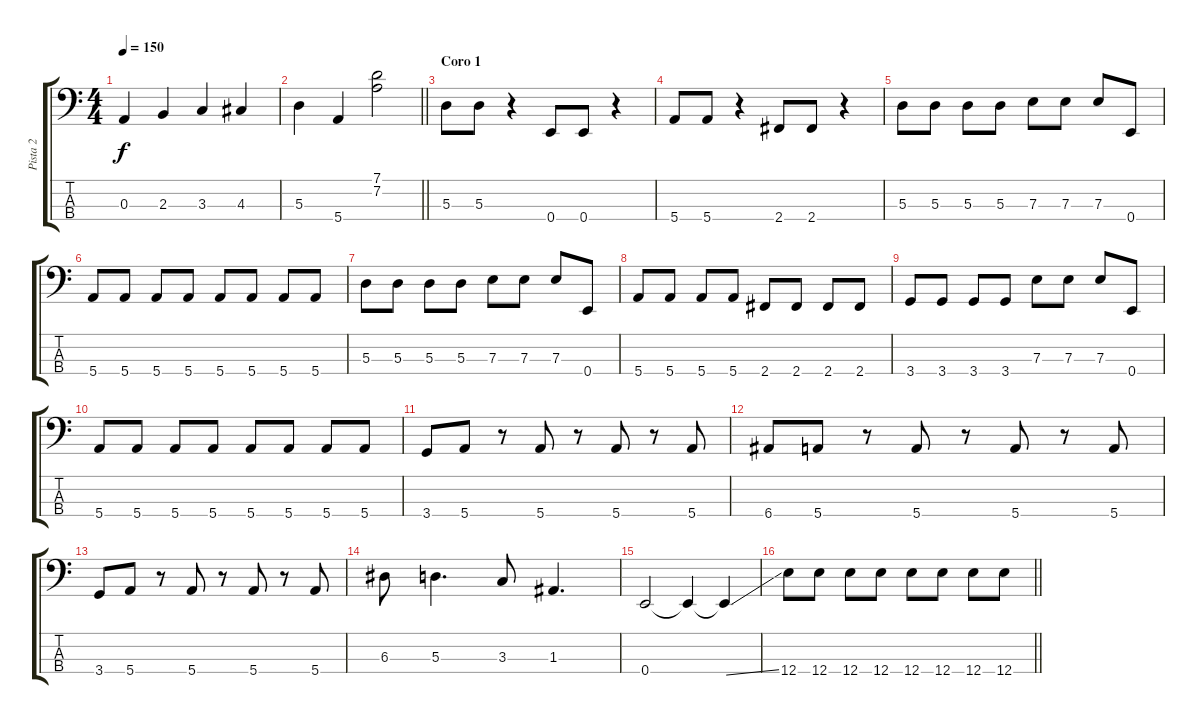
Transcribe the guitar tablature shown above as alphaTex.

\track ("Pista 2" "Pista 2") {mute instrument electricbassfinger}
\staff {score tabs}
\tuning (G2 D2 A1 E1) {hide}
\ts (4 4)
\tempo 150
\clef f4
\ks c
0.3.4{dy f} 2.3.4 3.3.4 4.3.4 |
\barLineRight lightlight
5.3.4 5.4.4 (7.1 7.2).2 |
\section ("" "Coro 1")
5.3.8 5.3.8 r.4 0.4.8 0.4.8 r.4 |
5.4.8 5.4.8 r.4 2.4.8 2.4.8 r.4 |
5.3.8 5.3.8 5.3.8 5.3.8 7.3.8 7.3.8 7.3.8 0.4.8 |
5.4.8 5.4.8 5.4.8 5.4.8 5.4.8 5.4.8 5.4.8 5.4.8 |
5.3.8 5.3.8 5.3.8 5.3.8 7.3.8 7.3.8 7.3.8 0.4.8 |
5.4.8 5.4.8 5.4.8 5.4.8 2.4.8 2.4.8 2.4.8 2.4.8 |
3.4.8 3.4.8 3.4.8 3.4.8 7.3.8 7.3.8 7.3.8 0.4.8 |
5.4.8 5.4.8 5.4.8 5.4.8 5.4.8 5.4.8 5.4.8 5.4.8 |
3.4.8 5.4.8 r.8 5.4.8 r.8 5.4.8 r.8 5.4.8 |
6.4.8 5.4.8 r.8 5.4.8 r.8 5.4.8 r.8 5.4.8 |
3.4.8 5.4.8 r.8 5.4.8 r.8 5.4.8 r.8 5.4.8 |
6.3.8 5.3.4{d} 3.3.8 1.3.4{d} |
0.4.2 0.4{t}.4 0.4{ss t}.4 |
\barLineRight lightlight
12.4.8 12.4.8 12.4.8 12.4.8 12.4.8 12.4.8 12.4.8 12.4.8
